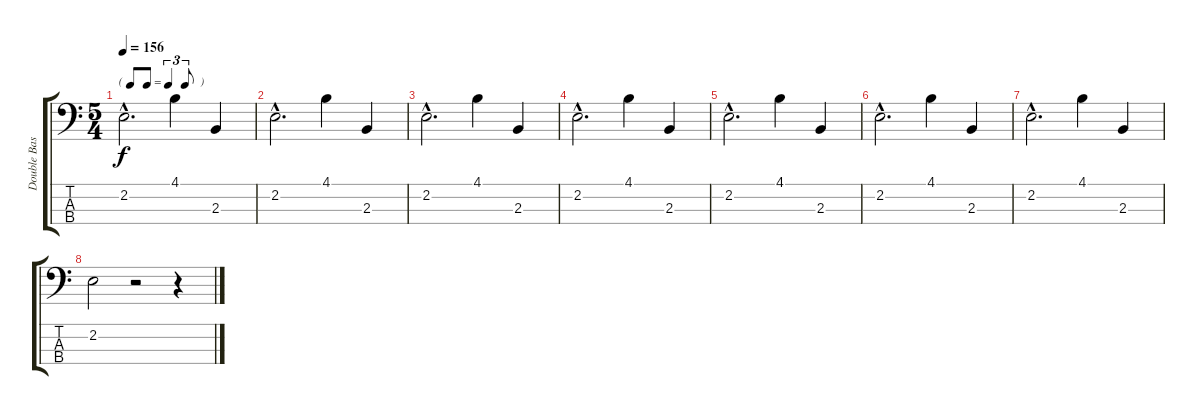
\track ("Double Bass" "Double Bas") {instrument acousticbass}
\staff {score tabs}
\tuning (G2 D2 A1 E1) {hide}
\ts (5 4)
\tf triplet8th
\tempo 156
\clef f4
\ks c
2.2{hac}.2{d dy f} 4.1.4 2.3.4 |
2.2{hac}.2{d} 4.1.4 2.3.4 |
2.2{hac}.2{d} 4.1.4 2.3.4 |
2.2{hac}.2{d} 4.1.4 2.3.4 |
2.2{hac}.2{d} 4.1.4 2.3.4 |
2.2{hac}.2{d} 4.1.4 2.3.4 |
2.2{hac}.2{d} 4.1.4 2.3.4 |
2.2.2 r.2 r.4
